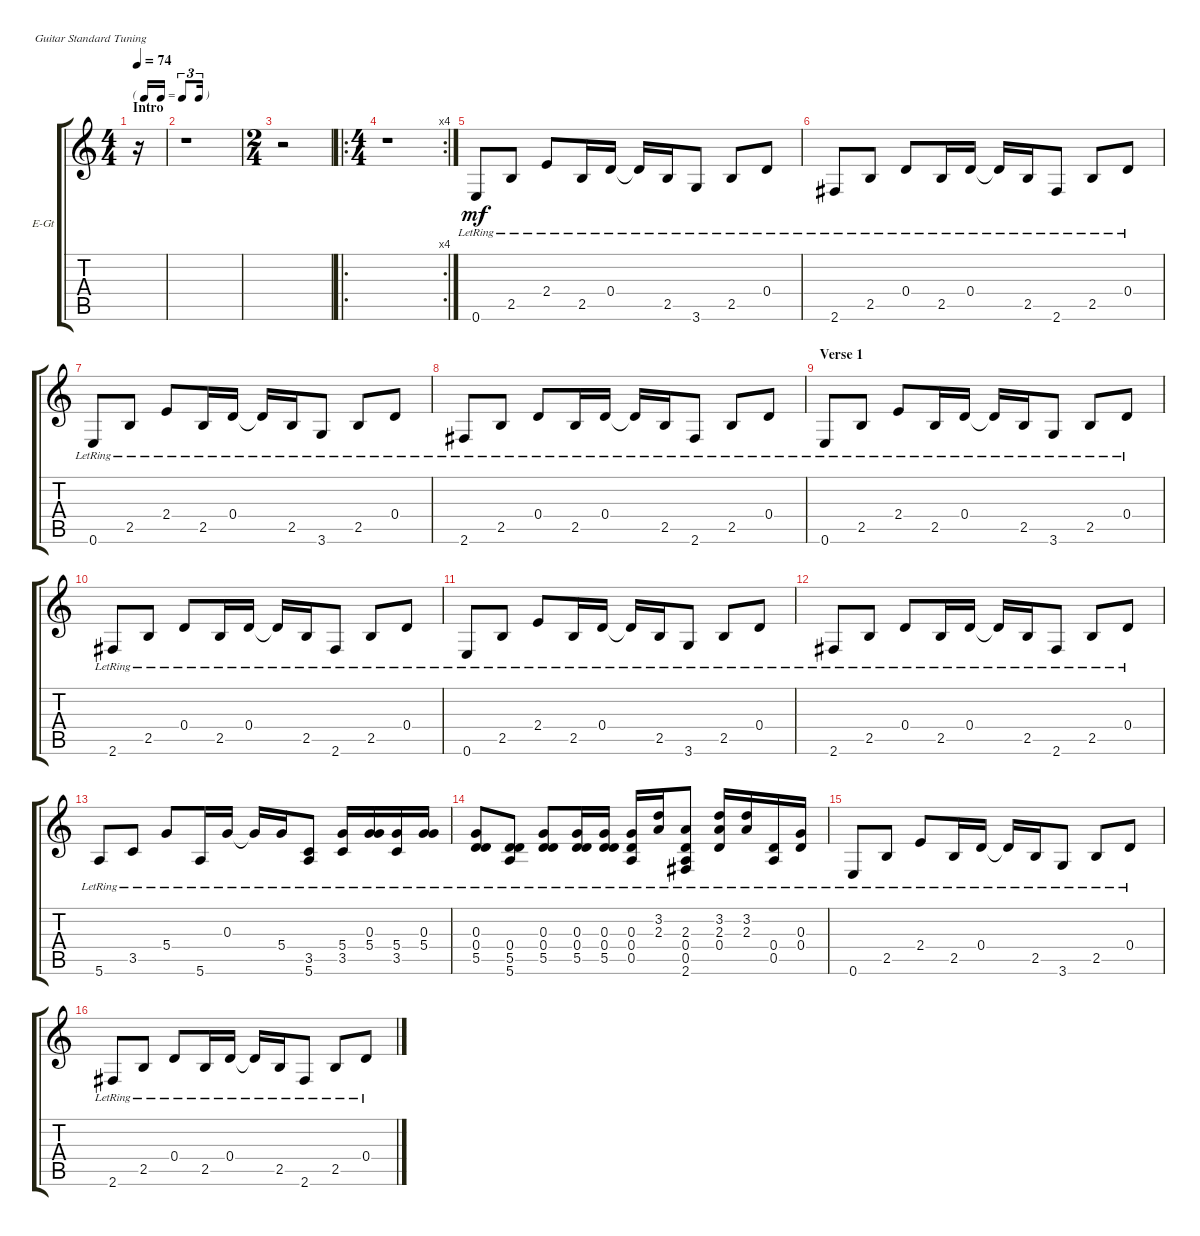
\defaultSystemsLayout 4
\bracketExtendMode groupsimilarinstruments
\firstSystemTrackNameOrientation horizontal
\otherSystemsTrackNameOrientation horizontal
\track ("Guitar 1 (clean)" "E-Gt") {instrument electricguitarclean}
\staff {score tabs}
\tuning (E4 B3 G3 D3 A2 E2)
\ts (4 4)
\tf triplet16th
\section ("" "Intro")
\ac
\tempo 74
\clef g2
\ks c
r.16{dy mf instrument electricguitarclean} |
r.1 |
\ts (2 4)
r.2 |
\ro
\rc 4
\ts (4 4)
r.1 |
0.6{lr}.8 2.5{lr}.8 2.4{lr}.8 2.5{lr}.16 0.4{lr}.16 0.4{lr t}.16 2.5{lr}.16 3.6{lr}.8 2.5{lr}.8 0.4{lr}.8 |
2.6{lr}.8 2.5{lr}.8 0.4{lr}.8 2.5{lr}.16 0.4{lr}.16 0.4{lr t}.16 2.5{lr}.16 2.6{lr}.8 2.5{lr}.8 0.4{lr}.8 |
0.6{lr}.8 2.5{lr}.8 2.4{lr}.8 2.5{lr}.16 0.4{lr}.16 0.4{lr t}.16 2.5{lr}.16 3.6{lr}.8 2.5{lr}.8 0.4{lr}.8 |
2.6{lr}.8 2.5{lr}.8 0.4{lr}.8 2.5{lr}.16 0.4{lr}.16 0.4{lr t}.16 2.5{lr}.16 2.6{lr}.8 2.5{lr}.8 0.4{lr}.8 |
\section ("" "Verse 1")
0.6{lr}.8 2.5{lr}.8 2.4{lr}.8 2.5{lr}.16 0.4{lr}.16 0.4{lr t}.16 2.5{lr}.16 3.6{lr}.8 2.5{lr}.8 0.4{lr}.8 |
2.6{lr}.8 2.5{lr}.8 0.4{lr}.8 2.5{lr}.16 0.4{lr}.16 0.4{lr t}.16 2.5{lr}.16 2.6{lr}.8 2.5{lr}.8 0.4{lr}.8 |
0.6{lr}.8 2.5{lr}.8 2.4{lr}.8 2.5{lr}.16 0.4{lr}.16 0.4{lr t}.16 2.5{lr}.16 3.6{lr}.8 2.5{lr}.8 0.4{lr}.8 |
2.6{lr}.8 2.5{lr}.8 0.4{lr}.8 2.5{lr}.16 0.4{lr}.16 0.4{lr t}.16 2.5{lr}.16 2.6{lr}.8 2.5{lr}.8 0.4{lr}.8 |
5.6{lr}.8 3.5{lr}.8 5.4{lr}.8 5.6{lr}.16 0.3{lr}.16 0.3{lr t}.16 5.4{lr}.16 (3.5{lr} 5.6{lr}).8 (3.5{lr} 5.4{lr}).16 (5.4{lr} 0.3{lr}).16 (5.4{lr} 3.5{lr}).16 (0.3{lr} 5.4{lr}).16 |
(5.5{lr} 0.4{lr} 0.3{lr}).8 (5.5{lr} 5.6{lr} 0.4{lr}).8 (5.5{lr} 0.4{lr} 0.3{lr}).8 (5.5{lr} 0.4{lr} 0.3{lr}).16 (5.5{lr} 0.4{lr} 0.3{lr}).16 (0.5{lr} 0.4{lr} 0.3{lr}).16 (3.2{lr} 2.3{lr}).16 (2.3{lr} 0.4{lr} 0.5{lr} 2.6{lr}).8 (0.4{lr} 2.3{lr} 3.2{lr}).16 (3.2{lr} 2.3{lr}).16 (0.4{lr} 0.5{lr}).16 (0.3{lr} 0.4{lr}).16 |
0.6{lr}.8 2.5{lr}.8 2.4{lr}.8 2.5{lr}.16 0.4{lr}.16 0.4{lr t}.16 2.5{lr}.16 3.6{lr}.8 2.5{lr}.8 0.4{lr}.8 |
2.6{lr}.8 2.5{lr}.8 0.4{lr}.8 2.5{lr}.16 0.4{lr}.16 0.4{lr t}.16 2.5{lr}.16 2.6{lr}.8 2.5{lr}.8 0.4{lr}.8
